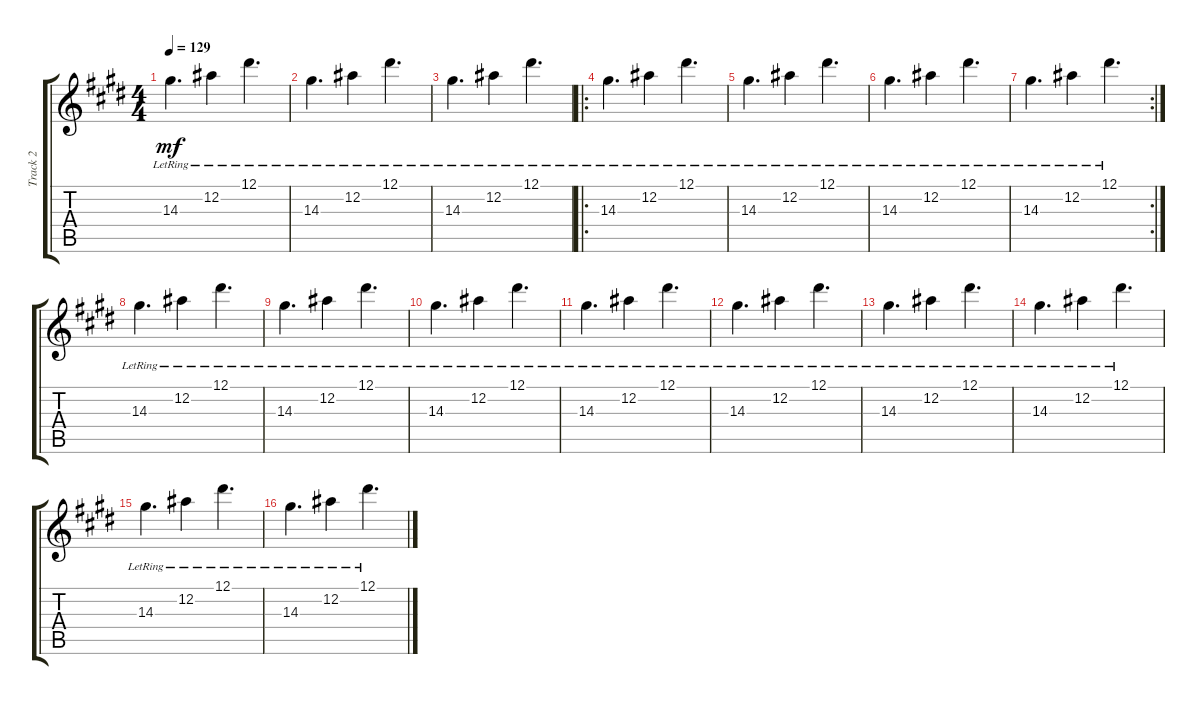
\track ("Track 2" "Track 2") {instrument electricguitarclean}
\staff {score tabs}
\tuning (Eb4 Bb3 Gb3 Db3 Ab2 Eb2) {hide}
\ts (4 4)
\tempo 129
\clef g2
\ks e
14.3{lr}.4{d dy mf} 12.2{lr}.4 12.1{lr}.4{d} |
14.3{lr}.4{d} 12.2{lr}.4 12.1{lr}.4{d} |
14.3{lr}.4{d} 12.2{lr}.4 12.1{lr}.4{d} |
\ro
14.3{lr}.4{d} 12.2{lr}.4 12.1{lr}.4{d} |
14.3{lr}.4{d} 12.2{lr}.4 12.1{lr}.4{d} |
14.3{lr}.4{d} 12.2{lr}.4 12.1{lr}.4{d} |
\rc 2
14.3{lr}.4{d} 12.2{lr}.4 12.1{lr}.4{d} |
14.3{lr}.4{d volume 9} 12.2{lr}.4 12.1{lr}.4{d} |
14.3{lr}.4{d} 12.2{lr}.4 12.1{lr}.4{d} |
14.3{lr}.4{d} 12.2{lr}.4 12.1{lr}.4{d} |
14.3{lr}.4{d} 12.2{lr}.4 12.1{lr}.4{d} |
14.3{lr}.4{d volume 6} 12.2{lr}.4 12.1{lr}.4{d} |
14.3{lr}.4{d} 12.2{lr}.4 12.1{lr}.4{d} |
14.3{lr}.4{d} 12.2{lr}.4 12.1{lr}.4{d} |
14.3{lr}.4{d} 12.2{lr}.4 12.1{lr}.4{d} |
14.3{lr}.4{d volume 1} 12.2{lr}.4 12.1{lr}.4{d}
